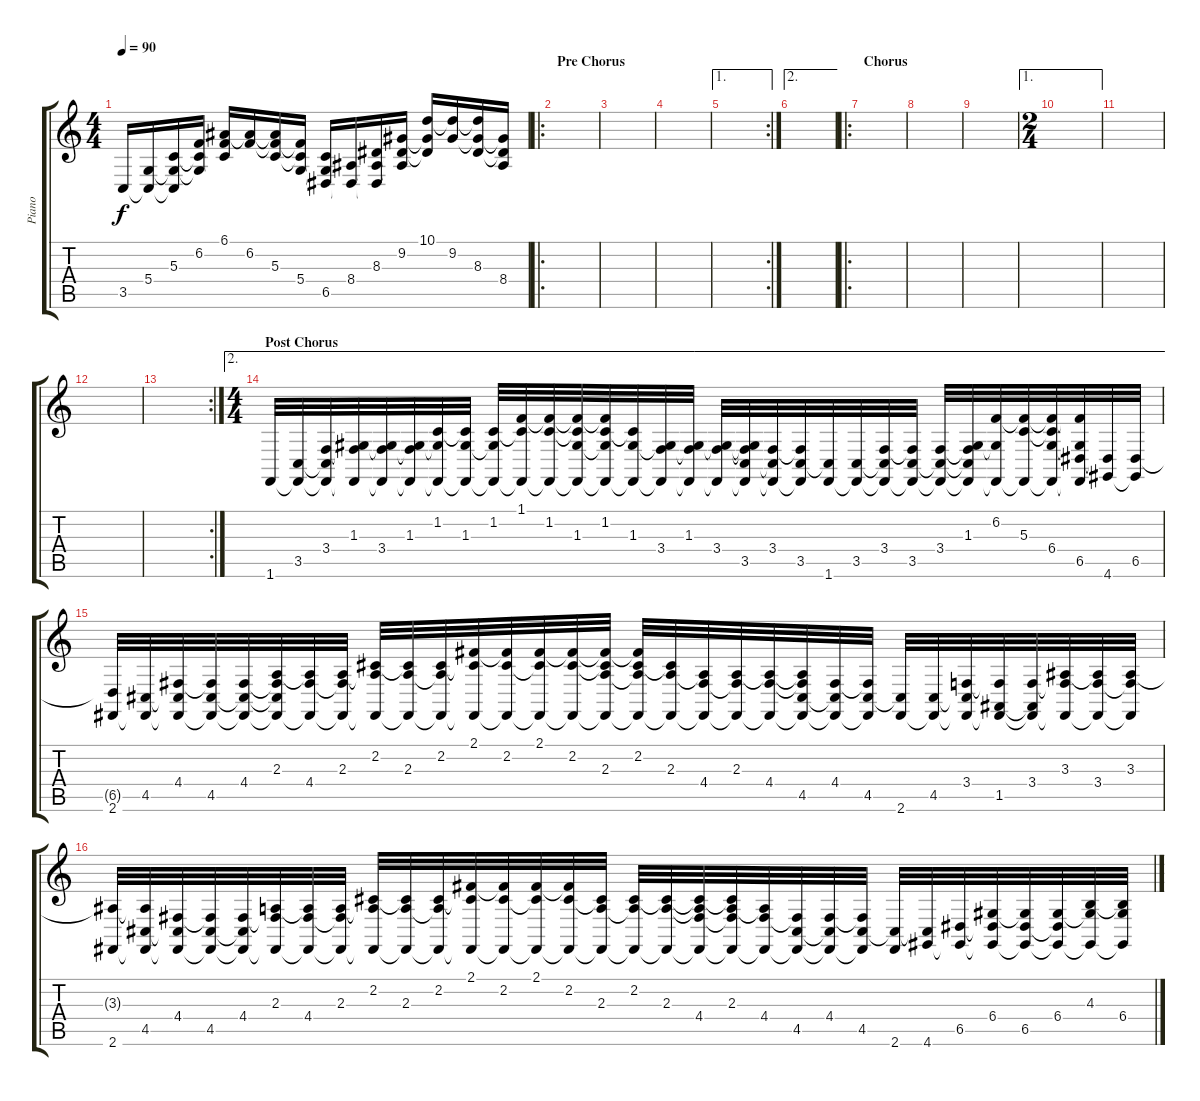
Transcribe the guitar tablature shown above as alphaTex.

\track ("Piano" "Piano") {instrument acousticgrandpiano}
\staff {score tabs}
\tuning (E4 B3 G3 D3 A2 E2) {hide}
\ts (4 4)
\tempo 90
\clef g2
\ks c
3.5.16{dy f} (5.4 3.5{t}).16 (5.3 5.4{t} 3.5{t}).16 (6.2 5.3{t} 5.4{t}).16 (6.1 6.2{t} 5.3{t}).16 (6.1{t} 6.2).16 (6.1{t} 6.2{t} 5.3).16 (6.2{t} 5.3{t} 5.4).16 (5.3{t} 5.4{t} 6.5).16 (8.4 6.5{t}).16 (8.3 8.4{t} 6.5{t}).16 (9.2 8.3{t} 8.4{t}).16 (10.1 9.2{t} 8.3{t}).16 (10.1{t} 9.2).16 (10.1{t} 9.2{t} 8.3).16 (9.2{t} 8.3{t} 8.4).16 |
\ro
\section ("" "Pre Chorus")
|
|
|
\ae 1
\rc 2
|
\ae 2
|
\ro
\section ("" "Chorus")
|
|
|
\ae 1
\ts (2 4)
|
|
|
\rc 2
|
\ae 2
\ts (4 4)
\section ("" "Post Chorus")
1.6.32 (3.5 1.6{t}).32 (3.4 3.5{t} 1.6{t}).32 (1.3 3.4{t} 1.6{t}).32 (1.3{t} 3.4 1.6{t}).32 (1.3 3.4{t} 1.6{t}).32 (1.2 1.3{t} 1.6{t}).32 (1.2{t} 1.3 1.6{t}).32 (1.2 1.3{t} 1.6{t}).32 (1.1 1.2{t} 1.6{t}).32 (1.1{t} 1.2 1.6{t}).32 (1.1{t} 1.2{t} 1.3 1.6{t}).32 (1.1{t} 1.2 1.3{t} 1.6{t}).32 (1.2{t} 1.3 1.6{t}).32 (1.3{t} 3.4 1.6{t}).32 (1.3 3.4{t} 1.6{t}).32 (1.3{t} 3.4 1.6{t}).32 (1.3{t} 3.4{t} 3.5 1.6{t}).32 (3.4 3.5{t} 1.6{t}).32 (3.4{t} 3.5 1.6{t}).32 (3.5{t} 1.6).32 (3.5 1.6{t}).32 (3.4 3.5{t} 1.6{t}).32 (3.4{t} 3.5 1.6{t}).32 (3.4 3.5{t} 1.6{t}).32 (1.3 3.4{t} 3.5{t} 1.6{t}).32 (6.2 1.3{t} 1.6{t}).32 (6.2{t} 5.3 1.6{t}).32 (6.2{t} 5.3{t} 6.4 1.6{t}).32 (6.2{t} 6.4{t} 6.5 1.6{t}).32 (6.5{t} 4.6).32 (6.5 4.6{t}).32 |
(6.5{t} 2.6).32 (4.5 2.6{t}).32 (4.4 4.5{t} 2.6{t}).32 (4.4{t} 4.5 2.6{t}).32 (4.4 4.5{t} 2.6{t}).32 (2.3 4.4{t} 4.5{t} 2.6{t}).32 (2.3{t} 4.4 2.6{t}).32 (2.3 4.4{t} 2.6{t}).32 (2.2 2.3{t} 2.6{t}).32 (2.2{t} 2.3 2.6{t}).32 (2.2 2.3{t} 2.6{t}).32 (2.1 2.2{t} 2.6{t}).32 (2.1{t} 2.2 2.6{t}).32 (2.1 2.2{t} 2.6{t}).32 (2.1{t} 2.2 2.6{t}).32 (2.1{t} 2.2{t} 2.3 2.6{t}).32 (2.1{t} 2.2 2.3{t} 2.6{t}).32 (2.2{t} 2.3 2.6{t}).32 (2.3{t} 4.4 2.6{t}).32 (2.3 4.4{t} 2.6{t}).32 (2.3{t} 4.4 2.6{t}).32 (2.3{t} 4.4{t} 4.5 2.6{t}).32 (4.4 4.5{t} 2.6{t}).32 (4.4{t} 4.5 2.6{t}).32 (4.5{t} 2.6).32 (4.5 2.6{t}).32 (3.4 4.5{t} 2.6{t}).32 (3.4{t} 1.5 2.6{t}).32 (3.4 1.5{t} 2.6{t}).32 (3.3 3.4{t} 2.6{t}).32 (3.3{t} 3.4 2.6{t}).32 (3.3 3.4{t} 2.6{t}).32 |
(3.3{t} 2.6).32 (3.3{t} 4.5 2.6{t}).32 (4.4 4.5{t} 2.6{t}).32 (4.4{t} 4.5 2.6{t}).32 (4.4 4.5{t} 2.6{t}).32 (2.3 4.4{t} 2.6{t}).32 (2.3{t} 4.4 2.6{t}).32 (2.3 4.4{t} 2.6{t}).32 (2.2 2.3{t} 2.6{t}).32 (2.2{t} 2.3 2.6{t}).32 (2.2 2.3{t} 2.6{t}).32 (2.1 2.2{t} 2.6{t}).32 (2.1{t} 2.2 2.6{t}).32 (2.1 2.2{t} 2.6{t}).32 (2.1{t} 2.2 2.6{t}).32 (2.2{t} 2.3 2.6{t}).32 (2.2 2.3{t} 2.6{t}).32 (2.2{t} 2.3 2.6{t}).32 (2.2{t} 2.3{t} 4.4 2.6{t}).32 (2.2{t} 2.3 4.4{t} 2.6{t}).32 (2.3{t} 4.4 2.6{t}).32 (4.4{t} 4.5 2.6{t}).32 (4.4 4.5{t} 2.6{t}).32 (4.4{t} 4.5 2.6{t}).32 (4.5{t} 2.6).32 (4.5{t} 4.6).32 (6.5 4.6{t}).32 (6.4 6.5{t} 4.6{t}).32 (6.4{t} 6.5 4.6{t}).32 (6.4 6.5{t} 4.6{t}).32 (4.3 6.4{t} 4.6{t}).32 (4.3{t} 6.4 4.6{t}).32
